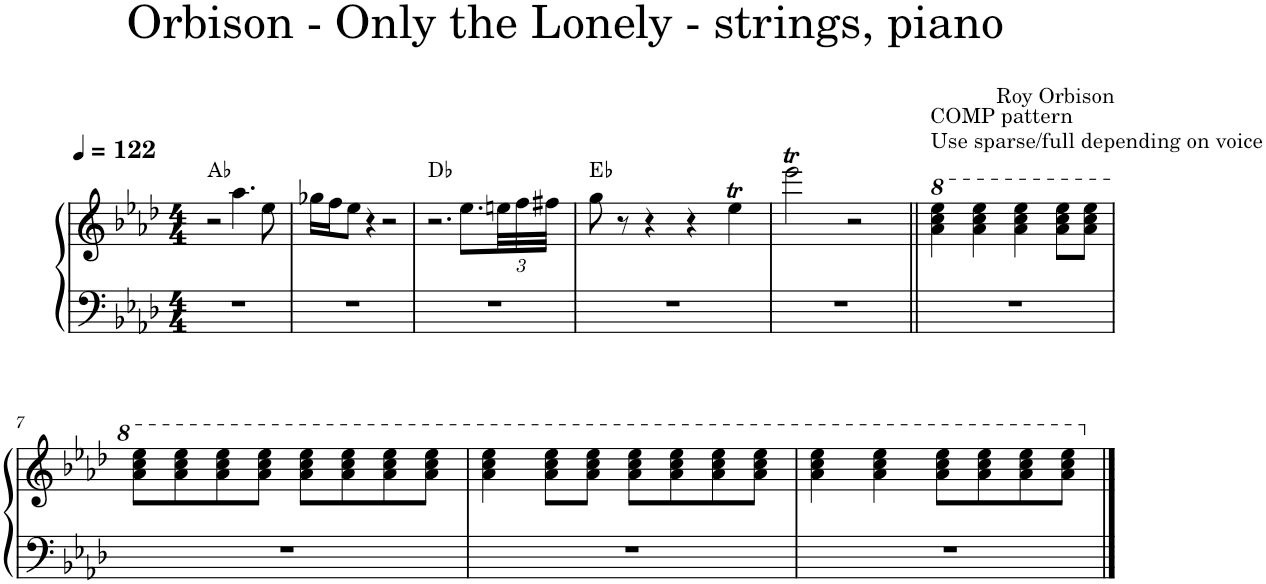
**kern	**kern	**harte
*part1	*part1	*part1
*staff2	*staff1	*
*I"Piano	*	*
*I'Pno.	*	*
*clefF4	*clefG2	*
*k[b-e-a-d-]	*k[b-e-a-d-]	*
*M4/4	*M4/4	*
*MM122	*MM122	*
=1	=1	=1
1r	2r	Ab:maj
.	4.aa-\	.
.	8ee-\	.
=2	=2	=2
1r	16gg-X\LL	.
.	16ff\J	.
.	8ee-\J	.
.	4r	.
.	2r	.
=3	=3	=3
1r	2.r	Db:maj
.	8.ee-\L	.
*	*Xbrackettup	*
.	48een\LL	.
.	48ff\	.
.	48ff#X\JJJ	.
=4	=4	=4
1r	8gg\	Eb:maj
.	8r	.
.	4r	.
.	4r	.
.	4ee-T\	.
=5	=5	=5
1r	2eee-T\	.
.	2r	.
=6||	=6||	=6||
*	*8va	*
!	!LO:TX:a:t=COMP pattern	!
!	!LO:TX:a:t=Use sparse/full depending on voice	!
1r	4aa-\ 4ccc\ 4eee-\	.
.	4aa-\ 4ccc\ 4eee-\	.
.	4aa-\ 4ccc\ 4eee-\	.
.	8aa-\ 8ccc\ 8eee-\L	.
.	8aa-\ 8ccc\ 8eee-\J	.
!!LO:LB:g=z
=7	=7	=7
1r	8aa-\ 8ccc\ 8eee-\L	.
.	8aa-\ 8ccc\ 8eee-\	.
.	8aa-\ 8ccc\ 8eee-\	.
.	8aa-\ 8ccc\ 8eee-\J	.
.	8aa-\ 8ccc\ 8eee-\L	.
.	8aa-\ 8ccc\ 8eee-\	.
.	8aa-\ 8ccc\ 8eee-\	.
.	8aa-\ 8ccc\ 8eee-\J	.
=8	=8	=8
1r	4aa-\ 4ccc\ 4eee-\	.
.	8aa-\ 8ccc\ 8eee-\L	.
.	8aa-\ 8ccc\ 8eee-\J	.
.	8aa-\ 8ccc\ 8eee-\L	.
.	8aa-\ 8ccc\ 8eee-\	.
.	8aa-\ 8ccc\ 8eee-\	.
.	8aa-\ 8ccc\ 8eee-\J	.
=9	=9	=9
1r	4aa-\ 4ccc\ 4eee-\	.
.	4aa-\ 4ccc\ 4eee-\	.
.	8aa-\ 8ccc\ 8eee-\L	.
.	8aa-\ 8ccc\ 8eee-\	.
.	8aa-\ 8ccc\ 8eee-\	.
.	8aa-\ 8ccc\ 8eee-\J	.
*	*X8va	*
==	==	==
*-	*-	*-
